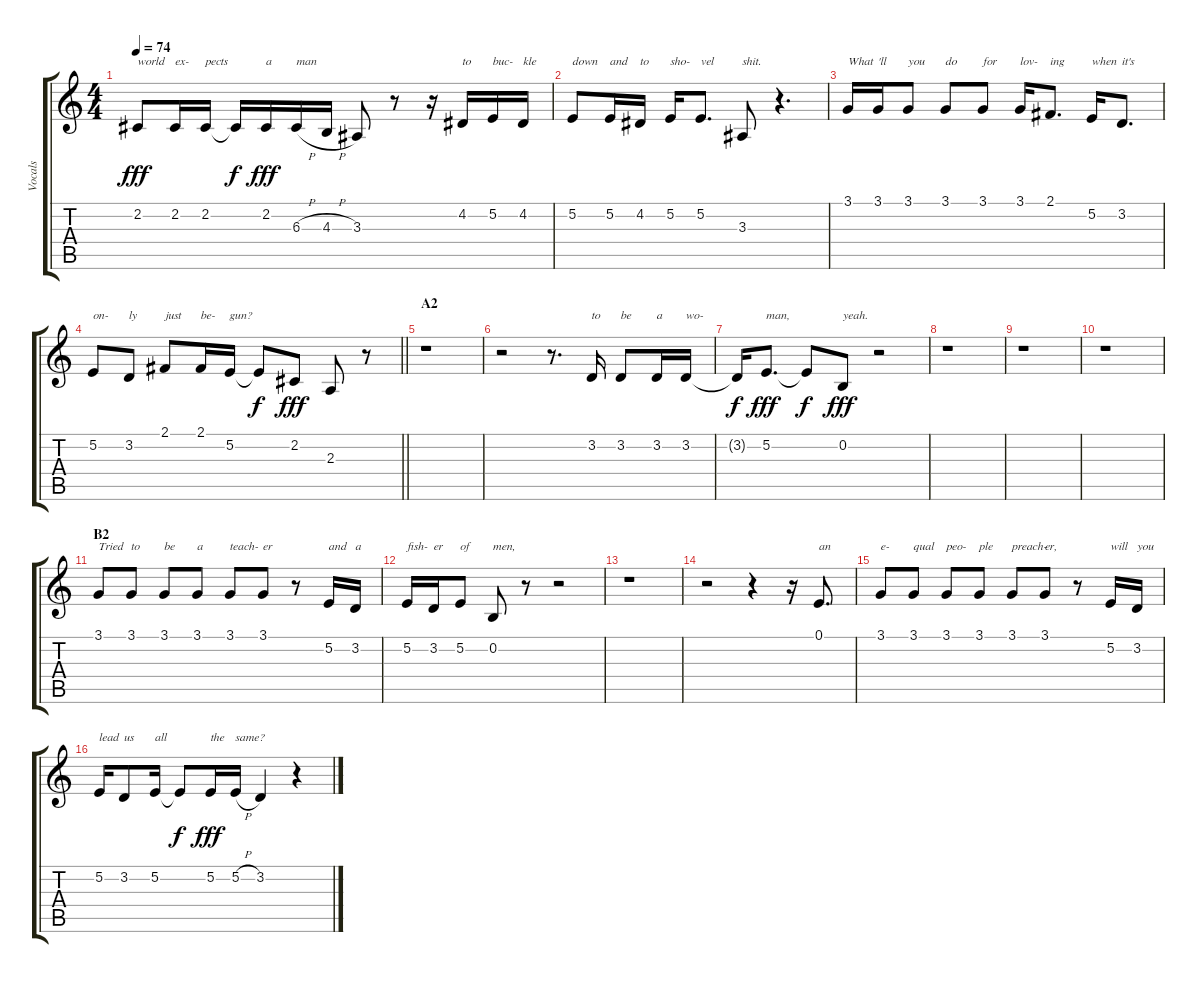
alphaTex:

\track ("Vocals" "Vocals") {instrument lead6voice}
\staff {score tabs}
\tuning (E4 B3 G3 D3 A2 E2) {hide}
\ts (4 4)
\tempo 74
\clef g2
\ks c
2.2.8{txt "world" dy fff} 2.2.16{txt "ex-"} 2.2.16{txt "pects"} 2.2{t}.16{dy f} 2.2.16{txt "a" dy fff} 6.3{h}.16{txt "man"} 4.3{h}.16 3.3.8 r.8 r.16 4.2.16{txt "to"} 5.2.16{txt "buc-"} 4.2.16{txt "kle"} |
5.2.8{txt "down"} 5.2.16{txt "and"} 4.2.16{txt "to"} 5.2.16{txt "sho-"} 5.2.8{d txt "vel"} 3.3.8{txt "shit."} r.4{d} |
3.1.16{txt "What"} 3.1.16{txt "'ll"} 3.1.8{txt "you"} 3.1.8{txt "do"} 3.1.8{txt "for"} 3.1.16{txt "lov-"} 2.1.8{d txt "ing"} 5.2.16{txt "when"} 3.2.8{d txt "it's"} |
\barLineRight lightlight
5.2.8{txt "on-"} 3.2.8{txt "ly"} 2.1.8{txt "just"} 2.1.16{txt "be-"} 5.2.16{txt "gun?"} 5.2{t}.8{dy f} 2.2.8{dy fff} 2.3.8 r.8 |
\section ("" "A2")
r.1 |
r.2 r.8{d} 3.2.16{txt "to"} 3.2.8{txt "be"} 3.2.16{txt "a"} 3.2.16{txt "wo-"} |
3.2{t}.16{dy f} 5.2.8{d txt "man," dy fff} 5.2{t}.8{dy f} 0.2.8{txt "yeah." dy fff} r.2 |
r.1 |
r.1 |
r.1 |
\section ("" "B2")
3.1.8{txt "Tried"} 3.1.8{txt "to"} 3.1.8{txt "be"} 3.1.8{txt "a"} 3.1.8{txt "teach-"} 3.1.8{txt "er"} r.8 5.2.16{txt "and"} 3.2.16{txt "a"} |
5.2.16{txt "fish-"} 3.2.16{txt "er"} 5.2.8{txt "of"} 0.2.8{txt "men,"} r.8 r.2 |
r.1 |
r.2 r.4 r.16 0.1.8{d txt "an"} |
3.1.8{txt "e-"} 3.1.8{txt "qual"} 3.1.8{txt "peo-"} 3.1.8{txt "ple"} 3.1.8{txt "preach-"} 3.1.8{txt "er,"} r.8 5.2.16{txt "will"} 3.2.16{txt "you"} |
5.2.16{txt "lead"} 3.2.8{txt "us"} 5.2.16{txt "all"} 5.2{t}.8{dy f} 5.2.16{txt "the" dy fff} 5.2{h}.16{txt "same?"} 3.2.4 r.4
